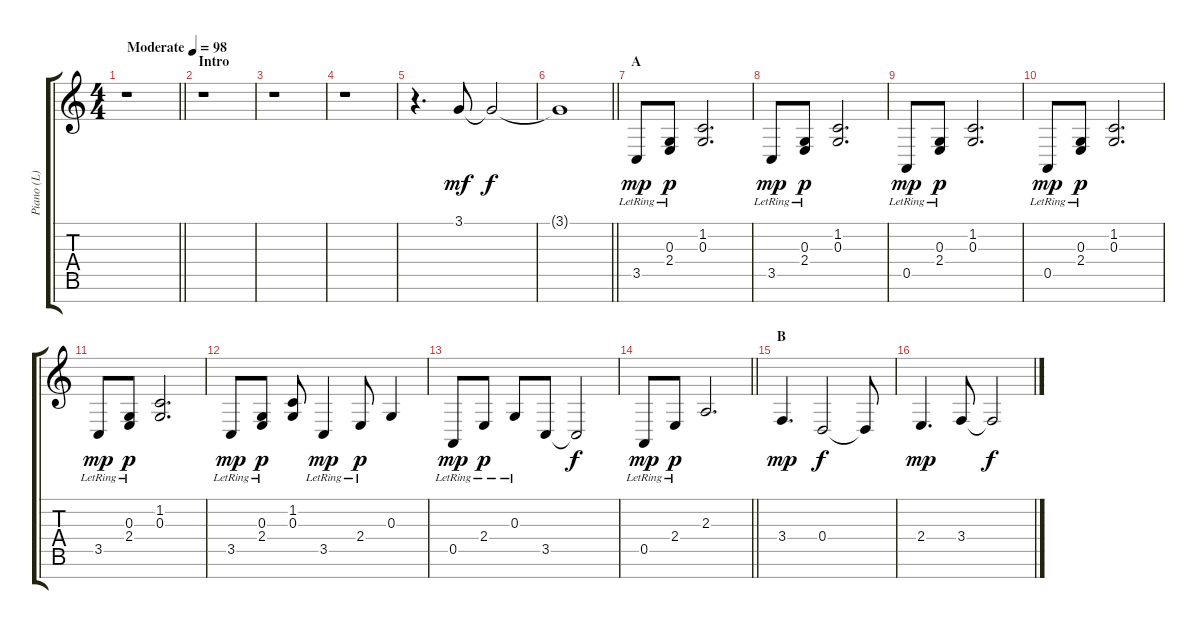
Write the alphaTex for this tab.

\track ("Piano (L)" "Piano (L)") {instrument acousticgrandpiano}
\staff {score tabs}
\tuning (E4 B3 G3 D3 A2 E2 B1) {hide}
\ts (4 4)
\tempo (98 "Moderate")
\clef g2
\barLineRight lightlight
\ks c
r.1{dy mf instrument acousticgrandpiano} |
\section ("" "Intro")
r.1 |
r.1 |
r.1 |
r.4{d} 3.1.8 3.1{t}.2{dy f} |
\barLineRight lightlight
3.1{t}.1 |
\section ("" "A")
3.5{lr}.8{dy mp} (0.3{lr} 2.4{lr}).8{dy p} (1.2 0.3).2{d} |
3.5{lr}.8{dy mp} (0.3{lr} 2.4{lr}).8{dy p} (1.2 0.3).2{d} |
0.5{lr}.8{dy mp} (0.3{lr} 2.4{lr}).8{dy p} (1.2 0.3).2{d} |
0.5{lr}.8{dy mp} (0.3{lr} 2.4{lr}).8{dy p} (1.2 0.3).2{d} |
3.5{lr}.8{dy mp} (0.3{lr} 2.4{lr}).8{dy p} (1.2 0.3).2{d} |
3.5{lr}.8{dy mp} (0.3{lr} 2.4{lr}).8{dy p} (1.2 0.3).8 3.5{lr}.4{dy mp} 2.4{lr}.8{dy p} 0.3.4 |
0.5{lr}.8{dy mp} 2.4{lr}.8{dy p} 0.3{lr}.8 3.5.8 3.5{t}.2{dy f} |
\barLineRight lightlight
0.5{lr}.8{dy mp} 2.4{lr}.8{dy p} 2.3.2{d} |
\section ("" "B")
3.4.4{d dy mp} 0.4.2{dy f} 0.4{t}.8 |
2.4.4{d dy mp} 3.4.8 3.4{t}.2{dy f}
